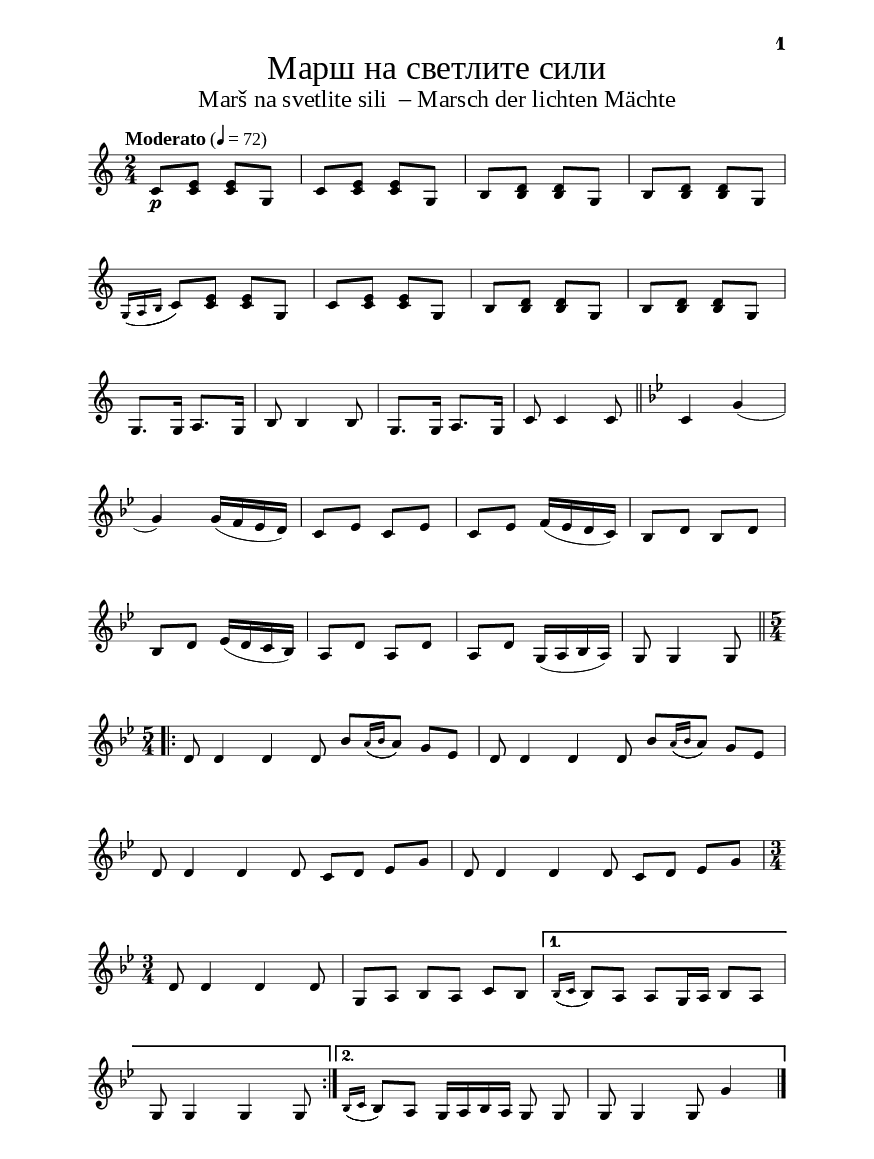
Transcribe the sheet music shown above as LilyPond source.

\version "2.24.4"

% include paper part and global functions
\include "include/globals.ily"
\bookpart {
  \label #'ref162
  \tocItem \markup "Марш на светлите сили – Marš na svetlite sili"
  \paper {
    print-all-headers = ##t
    print-page-number = ##t
    print-first-page-number = ##t


    % put page numbers on the top and change the font style.
    oddHeaderMarkup = \markup
    \fill-line {
      ""
      \unless \on-first-page-of-part \fromproperty #'header:instrument
      \if \should-print-page-number \abs-fontsize #7 { \number \fromproperty #'page:page-number-string }
    }
    %% evenHeaderMarkup would inherit the value of
    %% oddHeaderMarkup if it were not defined here
    evenHeaderMarkup = \markup
    \fill-line {
      \if \should-print-page-number \abs-fontsize #7 { \number \fromproperty #'page:page-number-string }
      \unless \on-first-page-of-part \fromproperty #'header:instrument
      ""
    }

    oddFooterMarkup = \markup ""

    evenFooterMarkup = ""
    left-margin = 1.5\cm
    right-margin = 1.5\cm
    top-margin = 1\cm
    bottom-margin = 1.5\cm
    ragged-bottom = ##t % do not spread the staves to fill the whole vertical space
    top-markup-spacing.basic-distance = 0\mm % margin between page number and system for the first page
    top-system-spacing.basic-distance = 10\mm % margin between page number and system for the other pages

    % change distance between staves
    system-system-spacing =
    #'((basic-distance . 17.5)
       (minimum-distance . 6)
       (padding . 1)
       (stretchability . 12))
  }

  \header {
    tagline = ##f
  }


  \score {
    \include "include/score-layout.ily"
    \new Voice \absolute {
      \clef treble
      \key c \major
      \time 2/4
      \tempoFunc "Moderato" 4 "72"
      \autoBeamOff
      c'8 \p [<e'
      c'>8]   <e'
      c'>8  [g8] | % 2
      c'8  [<e'
      c'>8]  <e'
      c'>8  [g8] | % 3
      b8  [<d'
      b>8]   <d'
      b>8 [g8] | % 4
      b8  [<d'
      b>8] <d'
      b>8 [g8] \break | % 5
      \acciaccatura { g16 [( a16 b16 ]} c'8 ) [<e'
      c'>8] <e'
      c'>8 [g8] | % 6
      c'8 [<e'
      c'>8]  <e'
      c'>8  [g8] | % 7
      b8 [<d'
      b>8] <d'
      b>8 [g8] | % 8
      b8 [ <d'
      b>8] <d'
      b>8 [g8] \break | % 9
      g8. [g16] a8. [g16] |
      b8 b4 b8 | % 11
      g8. [g16] a8. [g16] | % 12
      c'8 c'4 c'8 \bar "||"
      \key g \minor c'4 g'4 ( \break | % 14
      g'4 ) g'16 [( f'16 es'16 d'16 )] | % 15
      c'8 [es'8] c'8 [es'8] | % 16
      c'8 [es'8] f'16 [( es'16 d'16 c'16 )] | % 17
      bes8 [d'8] bes8 [d'8] \break | % 18
      bes8 [d'8] es'16 ([ d'16 c'16 bes16 ]) | % 19
      a8 [d'8] a8 [d'8] |
      a8 [d'8] g16 ([ a16 bes16 a16 ]) | % 21
      g8 g4 g8 \bar "||"
      \break | % 22
      \time 5/4
      \bar ".|:-||"  \repeat volta 2 {
        d'8 d'4 d'4 d'8 bes'8[ \acciaccatura { a'16 ( [bes'16] } a'8] ) g'8
        [es'8] | % 23
        d'8 d'4 d'4 d'8 bes'8[ \acciaccatura { a'16 ( [bes'16] } a'8] ) g'8
        [es'8] \break | % 24
        d'8 d'4 d'4 d'8 c'8 [d'8] es'8 [g'8] | % 25
        d'8 d'4 d'4 d'8 c'8 [d'8] es'8 [g'8] \break | % 26
        \time 3/4  d'8 d'4 d'4 d'8 | % 27
        g8 [a8] bes8 [a8] c'8 [bes8] |  % 28
      }
      \alternative {
        {
          \acciaccatura { bes16 ( [c'16] } bes8 ) [a8] a8 [g16 a16] bes8 [a8]
          \break | % 29
          g8 g4 g4 g8     |
        }
        {
          \acciaccatura { bes16 ( [c'16] } bes8 ) [a8] g16 [a16 bes16 a16] g8 g8 | % 31
          g8 g4 g8 g'4 \bar "|."
        }
      }
    }

    \addlyrics {}
    \addlyrics {}

    \header {
      title = \titleFunc "Марш на светлите сили" "Marš na svetlite sili  – Marsch der lichten Mächte"
    }

    \midi{}

  } % score

  \markup \dc-two "D.C.""con ripetizione"
  % include foreign translation(s) of the song
  %\include "../../lyrics/de/000_empty_template_lyrics_de.ly"

} % bookpart

% Più mosso
%
